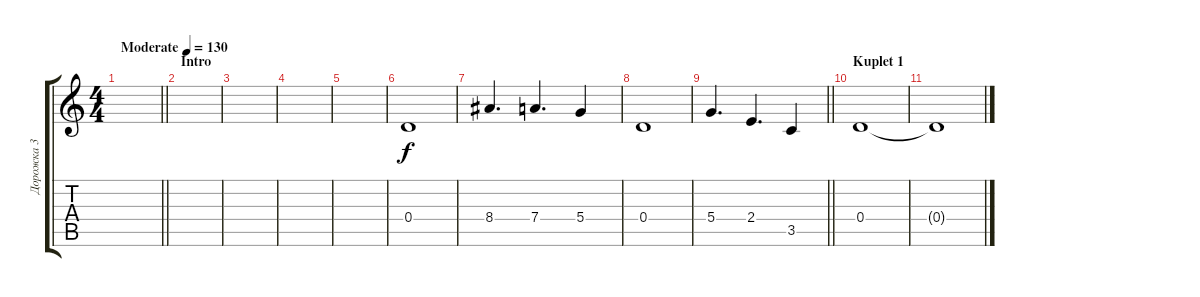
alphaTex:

\track ("Дорожка 3" "Дорожка 3") {instrument acousticguitarsteel}
\staff {score tabs}
\tuning (E4 B3 G3 D3 A2 E2) {hide}
\ts (4 4)
\tempo (130 "Moderate")
\clef g2
\barLineRight lightlight
\ks c
|
\section ("" "Intro")
|
|
|
|
0.4.1 |
8.4.4{d} 7.4.4{d} 5.4.4 |
0.4.1 |
\barLineRight lightlight
5.4.4{d} 2.4.4{d} 3.5.4 |
\section ("" "Kuplet 1")
0.4.1 |
0.4{t}.1
